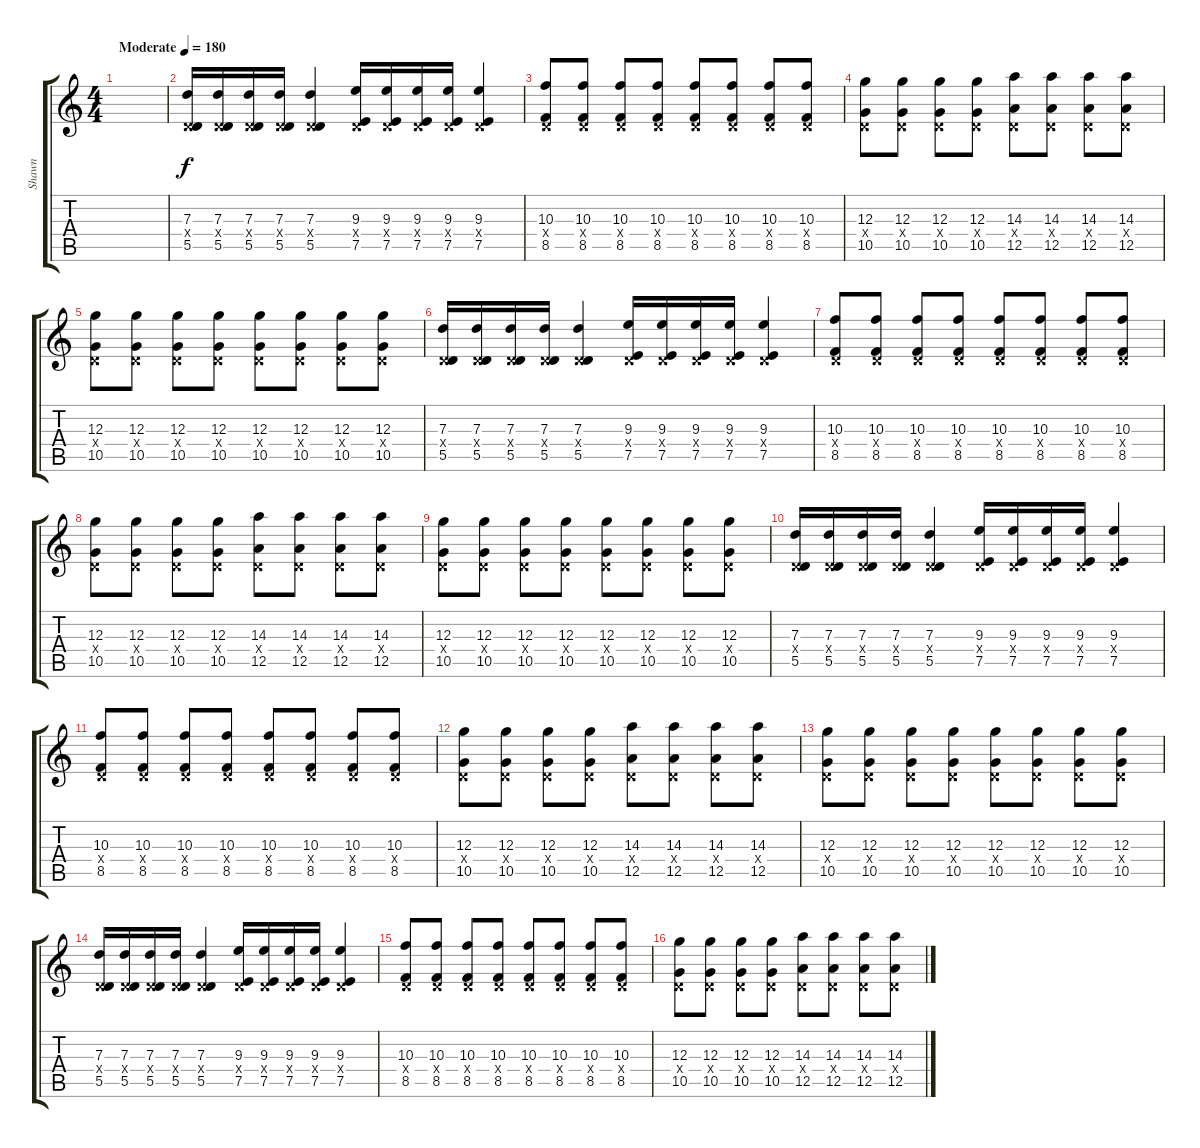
\track ("Shawn" "Shawn") {instrument distortionguitar}
\staff {score tabs}
\tuning (E4 B3 G3 D3 A2 E2) {hide}
\ts (4 4)
\tempo (180 "Moderate")
\clef g2
\ks c
|
(7.3 0.4{x} 5.5).16 (7.3 0.4{x} 5.5).16 (7.3 0.4{x} 5.5).16 (7.3 0.4{x} 5.5).16 (7.3 0.4{x} 5.5).4 (9.3 0.4{x} 7.5).16 (9.3 0.4{x} 7.5).16 (9.3 0.4{x} 7.5).16 (9.3 0.4{x} 7.5).16 (9.3 0.4{x} 7.5).4 |
(10.3 0.4{x} 8.5).8 (10.3 0.4{x} 8.5).8 (10.3 0.4{x} 8.5).8 (10.3 0.4{x} 8.5).8 (10.3 0.4{x} 8.5).8 (10.3 0.4{x} 8.5).8 (10.3 0.4{x} 8.5).8 (10.3 0.4{x} 8.5).8 |
(12.3 0.4{x} 10.5).8 (12.3 0.4{x} 10.5).8 (12.3 0.4{x} 10.5).8 (12.3 0.4{x} 10.5).8 (14.3 0.4{x} 12.5).8 (14.3 0.4{x} 12.5).8 (14.3 0.4{x} 12.5).8 (14.3 0.4{x} 12.5).8 |
(12.3 0.4{x} 10.5).8 (12.3 0.4{x} 10.5).8 (12.3 0.4{x} 10.5).8 (12.3 0.4{x} 10.5).8 (12.3 0.4{x} 10.5).8 (12.3 0.4{x} 10.5).8 (12.3 0.4{x} 10.5).8 (12.3 0.4{x} 10.5).8 |
(7.3 0.4{x} 5.5).16 (7.3 0.4{x} 5.5).16 (7.3 0.4{x} 5.5).16 (7.3 0.4{x} 5.5).16 (7.3 0.4{x} 5.5).4 (9.3 0.4{x} 7.5).16 (9.3 0.4{x} 7.5).16 (9.3 0.4{x} 7.5).16 (9.3 0.4{x} 7.5).16 (9.3 0.4{x} 7.5).4 |
(10.3 0.4{x} 8.5).8 (10.3 0.4{x} 8.5).8 (10.3 0.4{x} 8.5).8 (10.3 0.4{x} 8.5).8 (10.3 0.4{x} 8.5).8 (10.3 0.4{x} 8.5).8 (10.3 0.4{x} 8.5).8 (10.3 0.4{x} 8.5).8 |
(12.3 0.4{x} 10.5).8 (12.3 0.4{x} 10.5).8 (12.3 0.4{x} 10.5).8 (12.3 0.4{x} 10.5).8 (14.3 0.4{x} 12.5).8 (14.3 0.4{x} 12.5).8 (14.3 0.4{x} 12.5).8 (14.3 0.4{x} 12.5).8 |
(12.3 0.4{x} 10.5).8 (12.3 0.4{x} 10.5).8 (12.3 0.4{x} 10.5).8 (12.3 0.4{x} 10.5).8 (12.3 0.4{x} 10.5).8 (12.3 0.4{x} 10.5).8 (12.3 0.4{x} 10.5).8 (12.3 0.4{x} 10.5).8 |
(7.3 0.4{x} 5.5).16 (7.3 0.4{x} 5.5).16 (7.3 0.4{x} 5.5).16 (7.3 0.4{x} 5.5).16 (7.3 0.4{x} 5.5).4 (9.3 0.4{x} 7.5).16 (9.3 0.4{x} 7.5).16 (9.3 0.4{x} 7.5).16 (9.3 0.4{x} 7.5).16 (9.3 0.4{x} 7.5).4 |
(10.3 0.4{x} 8.5).8 (10.3 0.4{x} 8.5).8 (10.3 0.4{x} 8.5).8 (10.3 0.4{x} 8.5).8 (10.3 0.4{x} 8.5).8 (10.3 0.4{x} 8.5).8 (10.3 0.4{x} 8.5).8 (10.3 0.4{x} 8.5).8 |
(12.3 0.4{x} 10.5).8 (12.3 0.4{x} 10.5).8 (12.3 0.4{x} 10.5).8 (12.3 0.4{x} 10.5).8 (14.3 0.4{x} 12.5).8 (14.3 0.4{x} 12.5).8 (14.3 0.4{x} 12.5).8 (14.3 0.4{x} 12.5).8 |
(12.3 0.4{x} 10.5).8 (12.3 0.4{x} 10.5).8 (12.3 0.4{x} 10.5).8 (12.3 0.4{x} 10.5).8 (12.3 0.4{x} 10.5).8 (12.3 0.4{x} 10.5).8 (12.3 0.4{x} 10.5).8 (12.3 0.4{x} 10.5).8 |
(7.3 0.4{x} 5.5).16 (7.3 0.4{x} 5.5).16 (7.3 0.4{x} 5.5).16 (7.3 0.4{x} 5.5).16 (7.3 0.4{x} 5.5).4 (9.3 0.4{x} 7.5).16 (9.3 0.4{x} 7.5).16 (9.3 0.4{x} 7.5).16 (9.3 0.4{x} 7.5).16 (9.3 0.4{x} 7.5).4 |
(10.3 0.4{x} 8.5).8 (10.3 0.4{x} 8.5).8 (10.3 0.4{x} 8.5).8 (10.3 0.4{x} 8.5).8 (10.3 0.4{x} 8.5).8 (10.3 0.4{x} 8.5).8 (10.3 0.4{x} 8.5).8 (10.3 0.4{x} 8.5).8 |
(12.3 0.4{x} 10.5).8 (12.3 0.4{x} 10.5).8 (12.3 0.4{x} 10.5).8 (12.3 0.4{x} 10.5).8 (14.3 0.4{x} 12.5).8 (14.3 0.4{x} 12.5).8 (14.3 0.4{x} 12.5).8 (14.3 0.4{x} 12.5).8
